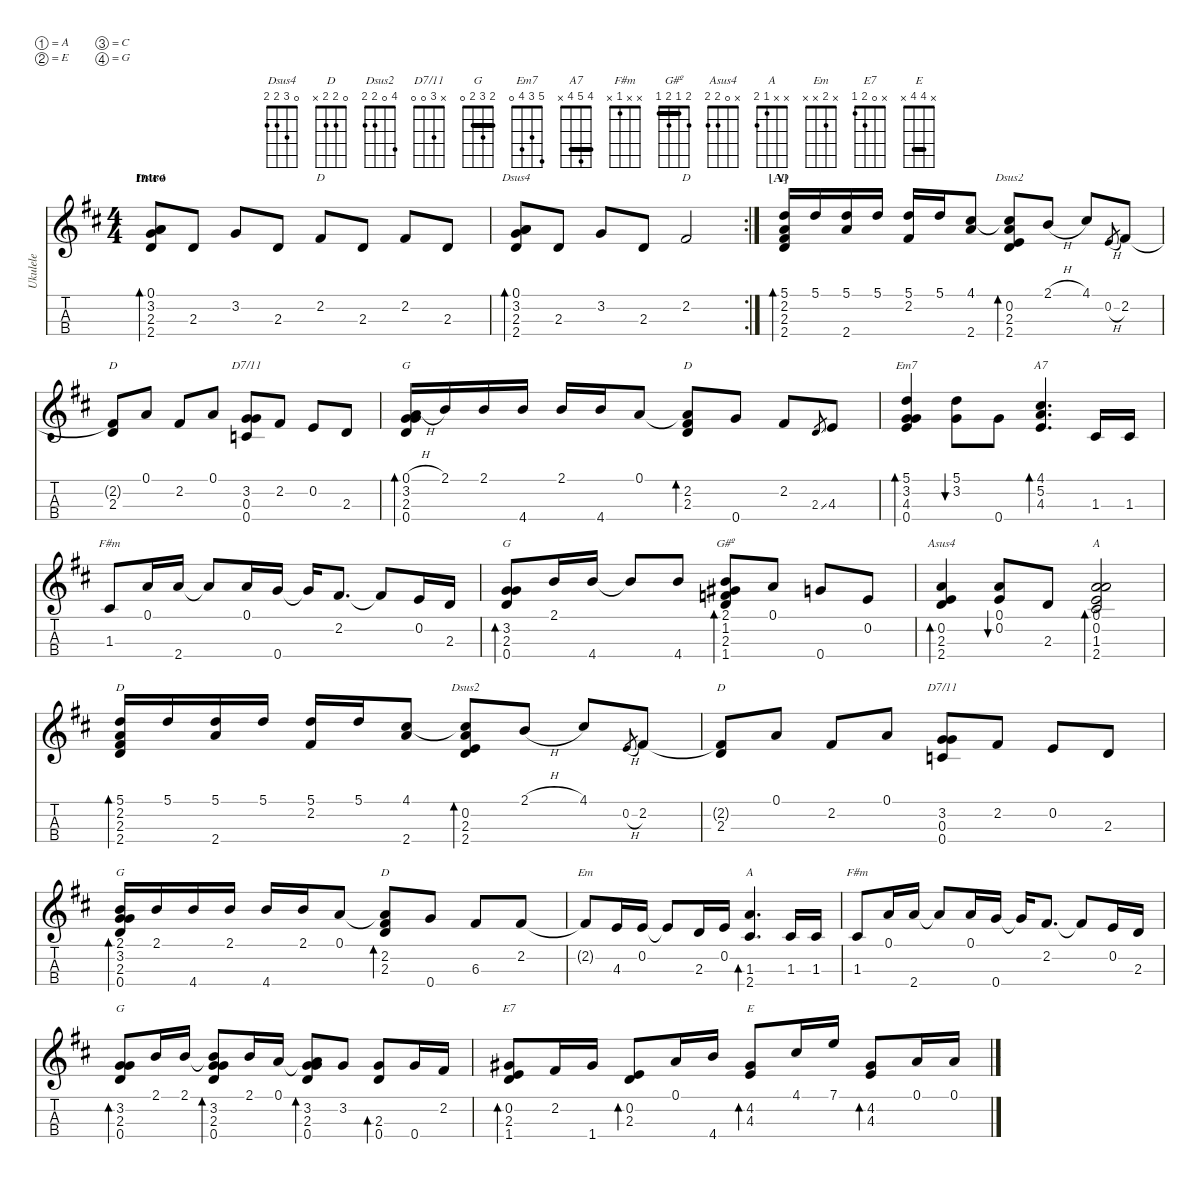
\defaultSystemsLayout 4
\hideDynamics
\bracketExtendMode nobrackets
\otherSystemsTrackNameOrientation horizontal
\defaultBarNumberDisplay Hide
\track ("Ukulele" "Ukulele") {defaultSystemsLayout 4 instrument acousticguitarnylon}
\staff {score tabs}
\tuning (A4 E4 C4 G4)
\displaytranspose 0
\chord ("Dsus4" 0 3 2 2)
\chord ("D" x 2 x x)
\chord ("D" 5 2 2 2) {barre (2 2)}
\chord ("Dsus2" 4 0 2 2)
\chord ("D" x 2 2 x) {barre 2}
\chord ("D7/11" x 3 0 0)
\chord ("G" 0 3 2 0)
\chord ("D" 0 2 2 x)
\chord ("Em7" 5 3 4 0)
\chord ("A7" 4 5 4 x) {barre 4}
\chord ("F#m" x x 1 x)
\chord ("G" x 3 2 0)
\chord ("G#º" 2 1 2 1) {barre 1}
\chord ("Asus4" x 0 2 2)
\chord ("A" 0 0 1 2)
\chord ("G" 2 3 2 0) {barre 2}
\chord ("Em" x 2 x x)
\chord ("A" x x 1 2)
\chord ("E7" x 0 2 1)
\chord ("E" x 4 4 x) {barre 4}
\ts (4 4)
\section ("" "Intro")
\tempo (60 hide)
\clef g2
\ks d
(2.3{acc forcenatural} 3.2{acc forcenatural} 0.1{acc forcenatural} 2.4{acc forcenatural}).8{bd 30 ch "Dsus4" dy mf instrument acousticguitarnylon beam Up} 2.3{acc forcenatural}.8{beam Up} 3.2{acc forcenatural}.8{beam Up} 2.3{acc forcenatural}.8{beam Up} 2.2{acc #}.8{ch "D" beam Up} 2.3{acc forcenatural}.8{beam Up} 2.2{acc #}.8{beam Up} 2.3{acc forcenatural}.8{beam Up} |
\rc 2
(2.3{acc forcenatural} 3.2{acc forcenatural} 0.1{acc forcenatural} 2.4{acc forcenatural}).8{bd 30 ch "Dsus4" beam Up} 2.3{acc forcenatural}.8{beam Up} 3.2{acc forcenatural}.8{beam Up} 2.3{acc forcenatural}.8{beam Up} 2.2{acc #}.2{ch "D" beam Up} |
\section ("A" "")
(2.3{acc forcenatural} 2.2{acc #} 2.4{acc forcenatural} 5.1{acc forcenatural}).16{bd 30 ch "D" beam Up} 5.1{acc forcenatural}.16{beam Up} (5.1{acc forcenatural} 2.4{acc forcenatural}).16{beam Up} 5.1{acc forcenatural}.16{beam Up} (5.1{acc forcenatural} 2.2{acc #}).16{beam Up} 5.1{acc forcenatural}.16{beam Up} (4.1{acc #} 2.4{acc forcenatural}).8{beam Up} (0.2{acc forcenatural} 2.3{acc forcenatural} 2.4{acc forcenatural} 4.1{t acc #}).8{bd 30 ch "Dsus2" beam Up} 2.1{h acc forcenatural}.8{beam Up} 4.1{acc #}.8{beam Up} 0.2{h acc forcenatural}.8{gr beam Up} 2.2{acc #}.8{beam Up} |
(2.2{t acc #} 2.3{acc forcenatural}).8{ch "D" beam Up} 0.1{acc forcenatural}.8{beam Up} 2.2{acc #}.8{beam Up} 0.1{acc forcenatural}.8{beam Up} (0.4{acc forcenatural} 3.2{acc forcenatural} 0.3{acc forcenatural}).8{ch "D7/11" beam Up} 2.2{acc #}.8{beam Up} 0.2{acc forcenatural}.8{beam Up} 2.3{acc forcenatural}.8{beam Up} |
(0.4{acc forcenatural} 3.2{acc forcenatural} 2.3{acc forcenatural} 0.1{h acc forcenatural}).16{bd 30 ch "G" beam Up} 2.1{acc forcenatural}.16{beam Up} 2.1{acc forcenatural}.16{beam Up} 4.4{acc forcenatural}.16{beam Up} 2.1{acc forcenatural}.16{beam Up} 4.4{acc forcenatural}.16{beam Up} 0.1{acc forcenatural}.8{beam Up} (2.2{acc #} 2.3{acc forcenatural} 0.1{t acc forcenatural}).8{bd 30 ch "D" beam Up} 0.4{acc forcenatural}.8{beam Up} 2.2{acc #}.8{beam Up} 2.3{ss acc forcenatural}.8{gr beam Up} 4.3{acc forcenatural}.8{beam Up} |
(5.1{acc forcenatural} 3.2{acc forcenatural} 4.3{acc forcenatural} 0.4{acc forcenatural}).4{bd 30 ch "Em7" beam Up} (5.1{acc forcenatural} 3.2{acc forcenatural}).8{bu 30 beam Down} 0.4{acc forcenatural}.8{beam Down} (4.1{acc #} 5.2{acc forcenatural} 4.3{acc forcenatural}).4{d bd 30 ch "A7" beam Up} 1.3{acc #}.16{beam Up} 1.3{acc #}.16{beam Up} |
1.3{acc #}.8{ch "F#m" beam Up} 0.1{acc forcenatural}.16{beam Up} 2.4{acc forcenatural}.16{beam Up} 2.4{t acc forcenatural}.8{beam Up} 0.1{acc forcenatural}.16{beam Up} 0.4{acc forcenatural}.16{beam Up} 0.4{t acc forcenatural}.16{beam Up} 2.2{acc #}.8{d beam Up} 2.2{t acc #}.8{beam Up} 0.2{acc forcenatural}.16{beam Up} 2.3{acc forcenatural}.16{beam Up} |
(0.4{acc forcenatural} 3.2{acc forcenatural} 2.3{acc forcenatural}).8{bd 30 ch "G" beam Up} 2.1{acc forcenatural}.16{beam Up} 4.4{acc forcenatural}.16{beam Up} 4.4{t acc forcenatural}.8{beam Up} 4.4{acc forcenatural}.8{beam Up} (2.1{acc forcenatural} 1.2{acc forcenatural} 2.3{acc forcenatural} 1.4{acc #}).8{bd 30 ch "G#º" beam Up} 0.1{acc forcenatural}.8{beam Up} 0.4{acc forcenatural}.8{beam Up} 0.2{acc forcenatural}.8{beam Up} |
(2.3{acc forcenatural} 0.2{acc forcenatural} 2.4{acc forcenatural}).4{bd 30 ch "Asus4" beam Up} (0.1{acc forcenatural} 0.2{acc forcenatural}).8{bu 30 beam Up} 2.3{acc forcenatural}.8{beam Up} (1.3{acc #} 0.2{acc forcenatural} 0.1{acc forcenatural} 2.4{acc forcenatural}).2{bd 30 ch "A" beam Up} |
(2.3{acc forcenatural} 2.2{acc #} 2.4{acc forcenatural} 5.1{acc forcenatural}).16{bd 30 ch "D" beam Up} 5.1{acc forcenatural}.16{beam Up} (5.1{acc forcenatural} 2.4{acc forcenatural}).16{beam Up} 5.1{acc forcenatural}.16{beam Up} (5.1{acc forcenatural} 2.2{acc #}).16{beam Up} 5.1{acc forcenatural}.16{beam Up} (4.1{acc #} 2.4{acc forcenatural}).8{beam Up} (0.2{acc forcenatural} 2.3{acc forcenatural} 2.4{acc forcenatural} 4.1{t acc #}).8{bd 30 ch "Dsus2" beam Up} 2.1{h acc forcenatural}.8{beam Up} 4.1{acc #}.8{beam Up} 0.2{h acc forcenatural}.8{gr beam Up} 2.2{acc #}.8{beam Up} |
(2.2{t acc #} 2.3{acc forcenatural}).8{ch "D" beam Up} 0.1{acc forcenatural}.8{beam Up} 2.2{acc #}.8{beam Up} 0.1{acc forcenatural}.8{beam Up} (0.4{acc forcenatural} 3.2{acc forcenatural} 0.3{acc forcenatural}).8{ch "D7/11" beam Up} 2.2{acc #}.8{beam Up} 0.2{acc forcenatural}.8{beam Up} 2.3{acc forcenatural}.8{beam Up} |
(0.4{acc forcenatural} 3.2{acc forcenatural} 2.3{acc forcenatural} 2.1{acc forcenatural}).16{bd 30 ch "G" beam Up} 2.1{acc forcenatural}.16{beam Up} 4.4{acc forcenatural}.16{beam Up} 2.1{acc forcenatural}.16{beam Up} 4.4{acc forcenatural}.16{beam Up} 2.1{acc forcenatural}.16{beam Up} 0.1{acc forcenatural}.8{beam Up} (2.2{acc #} 2.3{acc forcenatural} 0.1{t acc forcenatural}).8{bd 30 ch "D" beam Up} 0.4{acc forcenatural}.8{beam Up} 6.3{acc #}.8{beam Up} 2.2{acc #}.8{beam Up} |
2.2{t acc #}.8{ch "Em" beam Up} 4.3{acc forcenatural}.16{beam Up} 0.2{acc forcenatural}.16{beam Up} 0.2{t acc forcenatural}.8{beam Up} 2.3{acc forcenatural}.16{beam Up} 0.2{acc forcenatural}.16{beam Up} (2.4{acc forcenatural} 1.3{acc #}).4{d bd 30 ch "A" beam Up} 1.3{acc #}.16{beam Up} 1.3{acc #}.16{beam Up} |
1.3{acc #}.8{ch "F#m" beam Up} 0.1{acc forcenatural}.16{beam Up} 2.4{acc forcenatural}.16{beam Up} 2.4{t acc forcenatural}.8{beam Up} 0.1{acc forcenatural}.16{beam Up} 0.4{acc forcenatural}.16{beam Up} 0.4{t acc forcenatural}.16{beam Up} 2.2{acc #}.8{d beam Up} 2.2{t acc #}.8{beam Up} 0.2{acc forcenatural}.16{beam Up} 2.3{acc forcenatural}.16{beam Up} |
(0.4{acc forcenatural} 3.2{acc forcenatural} 2.3{acc forcenatural}).8{bd 30 ch "G" beam Up} 2.1{acc forcenatural}.16{beam Up} 2.1{acc forcenatural}.16{beam Up} (2.1{t acc forcenatural} 0.4{acc forcenatural} 3.2{acc forcenatural} 2.3{acc forcenatural}).8{bd 30 beam Up} 2.1{acc forcenatural}.16{beam Up} 0.1{acc forcenatural}.16{beam Up} (0.4{acc forcenatural} 3.2{acc forcenatural} 2.3{acc forcenatural} 0.1{t acc forcenatural}).8{bd 30 beam Up} 3.2{acc forcenatural}.8{beam Up} (2.3{acc forcenatural} 0.4{acc forcenatural}).8{bd 30 beam Up} 0.4{acc forcenatural}.16{beam Up} 2.2{acc #}.16{beam Up} |
(0.2{acc forcenatural} 2.3{acc forcenatural} 1.4{acc #}).8{bd 30 ch "E7" beam Up} 2.2{acc #}.16{beam Up} 1.4{acc #}.16{beam Up} (2.3{acc forcenatural} 0.2{acc forcenatural}).8{bd 30 beam Up} 0.1{acc forcenatural}.16{beam Up} 4.4{acc forcenatural}.16{beam Up} (4.3{acc forcenatural} 4.2{acc #}).8{bd 30 ch "E" beam Up} 4.1{acc #}.16{beam Up} 7.1{acc forcenatural}.16{beam Up} (4.2{acc #} 4.3{acc forcenatural}).8{bd 30 beam Up} 0.1{acc forcenatural}.16{beam Up} 0.1{acc forcenatural}.16{beam Up}
